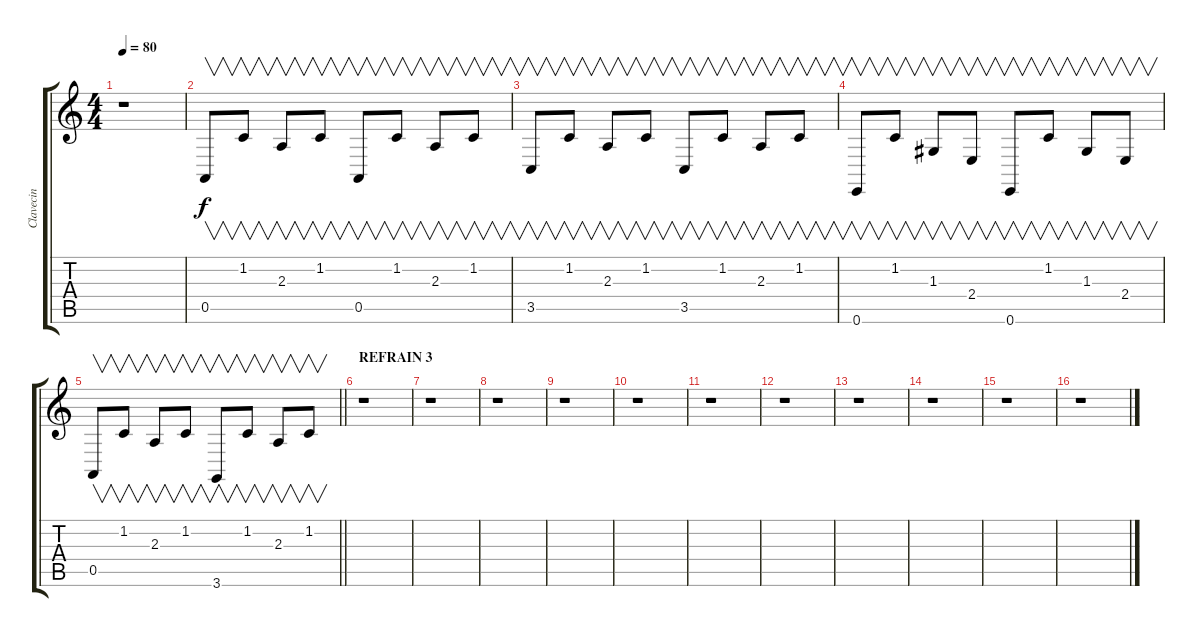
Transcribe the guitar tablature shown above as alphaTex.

\track ("Clavecin" "Clavecin") {instrument clavinet}
\staff {score tabs}
\tuning (E4 B3 G3 D3 A2 E2) {hide}
\ts (4 4)
\tempo 80
\clef g2
\ks c
r.1{dy f} |
0.5.8{v} 1.2.8{v} 2.3.8{v} 1.2.8{v} 0.5.8{v} 1.2.8{v} 2.3.8{v} 1.2.8{v} |
3.5.8{v} 1.2.8{v} 2.3.8{v} 1.2.8{v} 3.5.8{v} 1.2.8{v} 2.3.8{v} 1.2.8{v} |
0.6.8{v} 1.2.8{v} 1.3.8{v} 2.4.8{v} 0.6.8{v} 1.2.8{v} 1.3.8{v} 2.4.8{v} |
\barLineRight lightlight
0.5.8{v} 1.2.8{v} 2.3.8{v} 1.2.8{v} 3.6.8{v} 1.2.8{v} 2.3.8{v} 1.2.8{v} |
\section ("" "REFRAIN 3")
r.1 |
r.1 |
r.1 |
r.1 |
r.1 |
r.1 |
r.1 |
r.1 |
r.1 |
r.1 |
r.1
